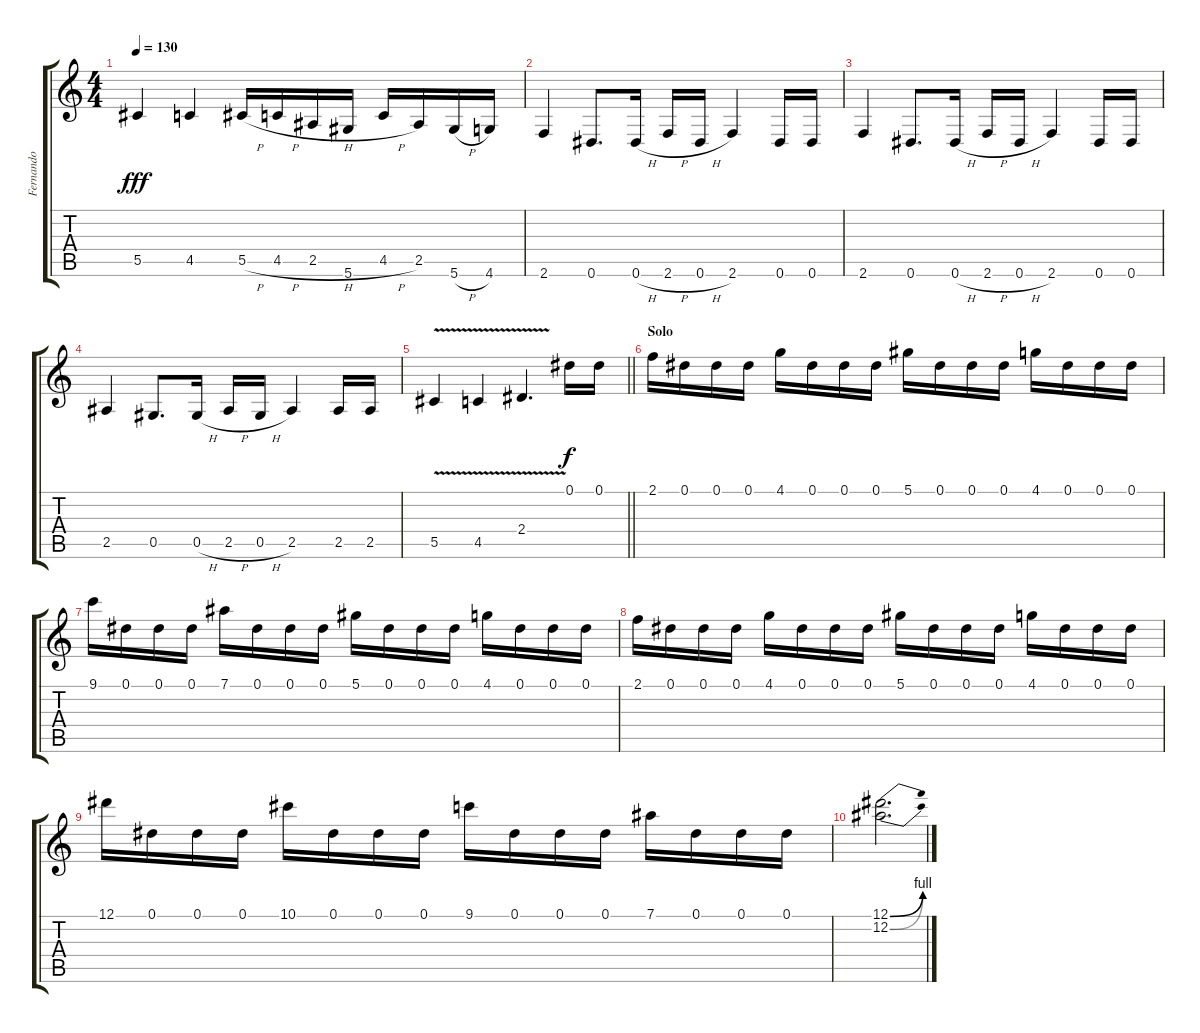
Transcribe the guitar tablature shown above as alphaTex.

\track ("Fernando" "Fernando") {instrument distortionguitar}
\staff {score tabs}
\tuning (Eb4 Bb3 Gb3 Db3 Ab2 Eb2) {hide}
\ts (4 4)
\tempo 130
\clef g2
\ks c
5.5.4{dy fff} 4.5.4 5.5{h}.16 4.5{h}.16 2.5{h}.16 5.6.16 4.5{h}.16 2.5.16 5.6{h}.16 4.6.16 |
2.6.4 0.6.8{d} 0.6{h}.16 2.6{h}.16 0.6{h}.16 2.6.4 0.6.16 0.6.16 |
2.6.4 0.6.8{d} 0.6{h}.16 2.6{h}.16 0.6{h}.16 2.6.4 0.6.16 0.6.16 |
2.5.4 0.5.8{d} 0.5{h}.16 2.5{h}.16 0.5{h}.16 2.5.4 2.5.16 2.5.16 |
\barLineRight lightlight
5.5{v}.4 4.5{v}.4 2.4{v}.4{d} 0.1.16{dy f volume 16} 0.1.16 |
\section ("" "Solo")
2.1.16 0.1.16 0.1.16 0.1.16 4.1.16 0.1.16 0.1.16 0.1.16 5.1.16 0.1.16 0.1.16 0.1.16 4.1.16 0.1.16 0.1.16 0.1.16 |
9.1.16 0.1.16 0.1.16 0.1.16 7.1.16 0.1.16 0.1.16 0.1.16 5.1.16 0.1.16 0.1.16 0.1.16 4.1.16 0.1.16 0.1.16 0.1.16 |
2.1.16 0.1.16 0.1.16 0.1.16 4.1.16 0.1.16 0.1.16 0.1.16 5.1.16 0.1.16 0.1.16 0.1.16 4.1.16 0.1.16 0.1.16 0.1.16 |
12.1.16 0.1.16 0.1.16 0.1.16 10.1.16 0.1.16 0.1.16 0.1.16 9.1.16 0.1.16 0.1.16 0.1.16 7.1.16 0.1.16 0.1.16 0.1.16 |
(12.1{be (bend 0 0 60 4)} 12.2{be (bend 0 0 60 4)}).2{d}
